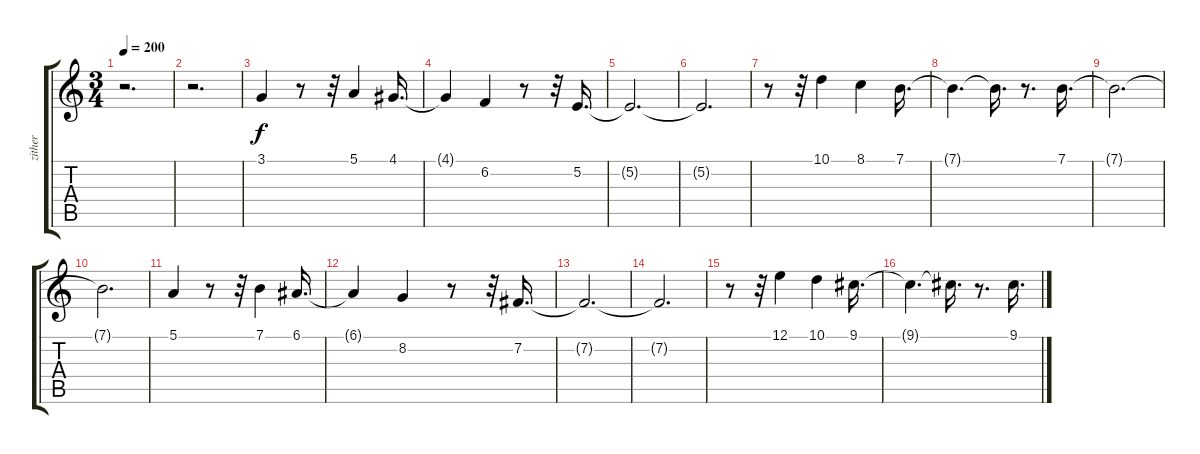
\track (" zither" " zither") {instrument dulcimer}
\staff {score tabs}
\tuning (E4 B3 G3 D3 A2 E2) {hide}
\ts (3 4)
\tempo 200
\clef g2
\ks c
r.2{d dy ff} |
r.2{d} |
3.1.4{dy f} r.8 r.32 5.1.4 4.1.16{d} |
4.1{t}.4 6.2.4 r.8 r.32 5.2.16{d} |
5.2{t}.2{d} |
5.2{t}.2{d} |
r.8 r.32 10.1.4 8.1.4 7.1.16{d} |
7.1{t}.4{d} 7.1{t}.16{d} r.8{d} 7.1.16{d} |
7.1{t}.2{d} |
7.1{t}.2{d} |
5.1.4 r.8 r.32 7.1.4 6.1.16{d} |
6.1{t}.4 8.2.4 r.8 r.32 7.2.16{d} |
7.2{t}.2{d} |
7.2{t}.2{d} |
r.8 r.32 12.1.4 10.1.4 9.1.16{d} |
9.1{t}.4{d} 9.1{t}.16{d} r.8{d} 9.1.16{d}
